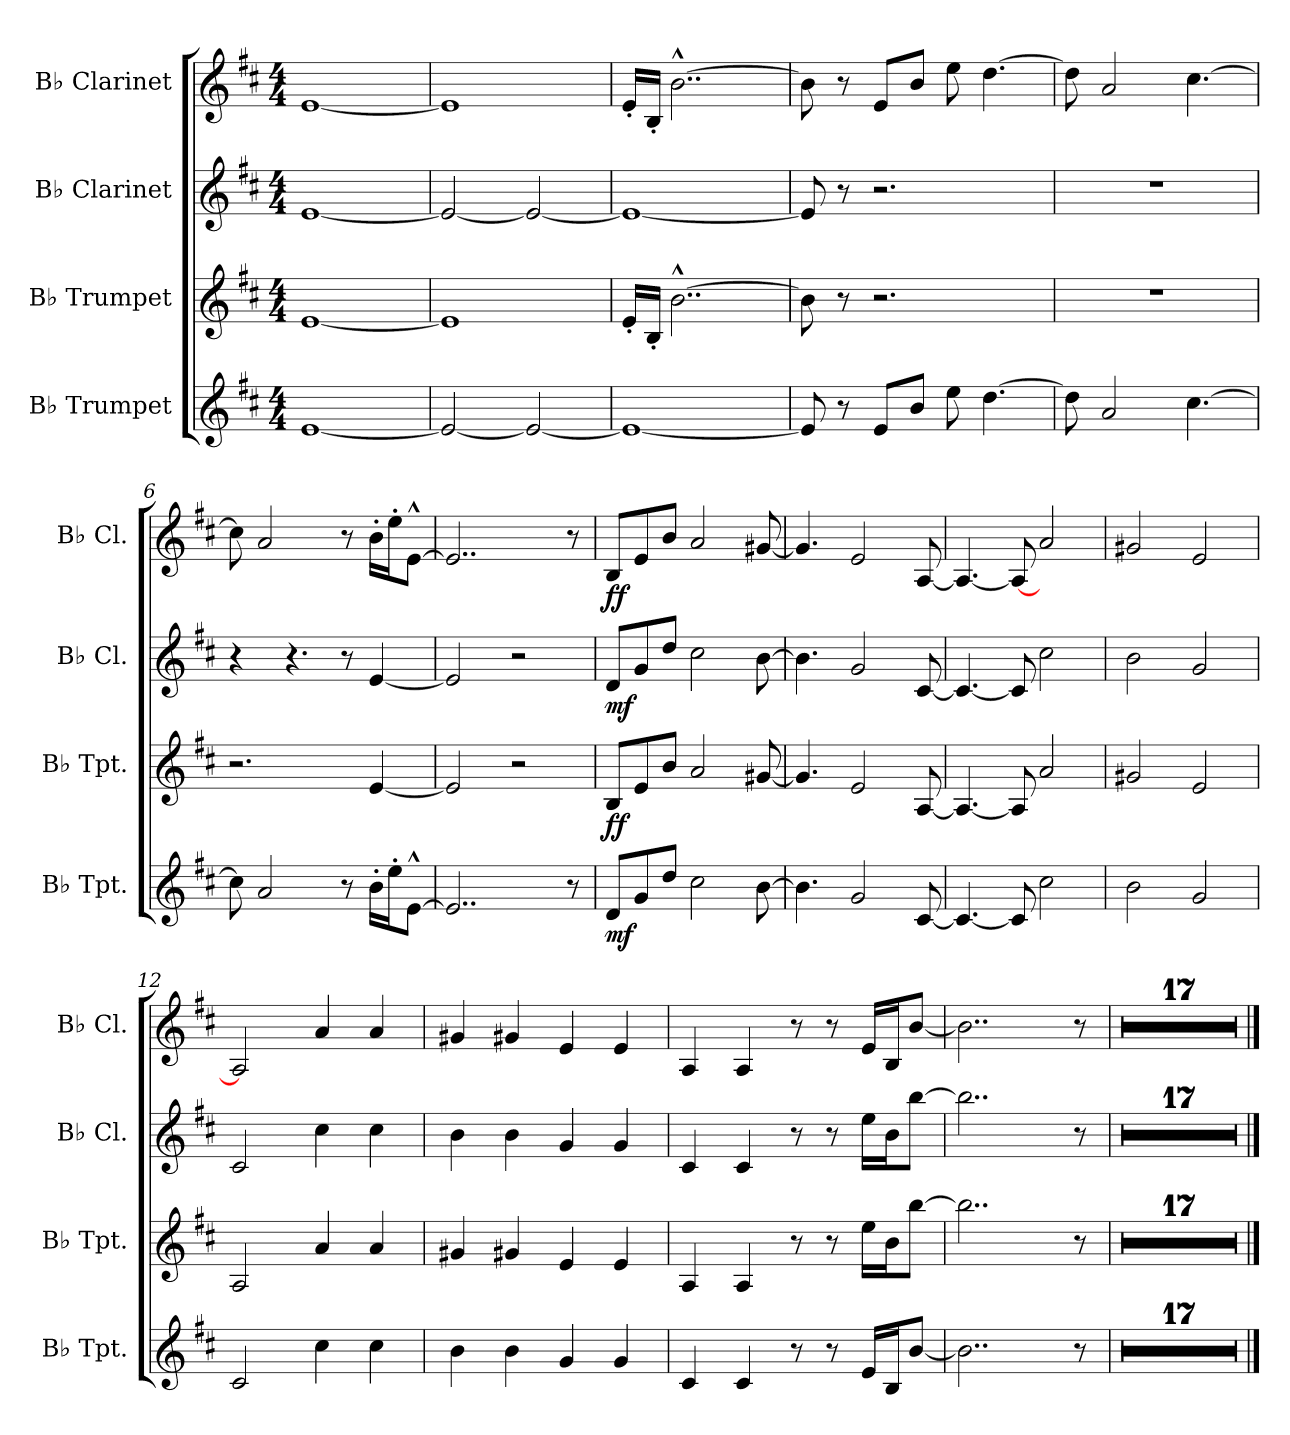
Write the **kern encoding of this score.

**kern	**dynam	**kern	**dynam	**kern	**dynam	**kern	**dynam
*part4	*part4	*part3	*part3	*part2	*part2	*part1	*part1
*staff4	*staff4	*staff3	*staff3	*staff2	*staff2	*staff1	*staff1
*I"B♭ Trumpet	*	*I"B♭ Trumpet	*	*I"B♭ Clarinet	*	*I"B♭ Clarinet	*
*I'B♭ Tpt.	*	*I'B♭ Tpt.	*	*I'B♭ Cl.	*	*I'B♭ Cl.	*
*clefG2	*	*clefG2	*	*clefG2	*	*clefG2	*
*ITrd1c2	*	*ITrd1c2	*	*ITrd1c2	*	*ITrd1c2	*
*k[]	*	*k[]	*	*k[]	*	*k[]	*
*C:	*	*C:	*	*C:	*	*C:	*
*M4/4	*	*M4/4	*	*M4/4	*	*M4/4	*
=1	=1	=1	=1	=1	=1	=1	=1
[1d	.	[1d	.	[1d	.	[1d	.
=2	=2	=2	=2	=2	=2	=2	=2
2d/_	.	1d]	.	2d/_	.	1d]	.
2d/_	.	.	.	2d/_	.	.	.
=3	=3	=3	=3	=3	=3	=3	=3
1d_	.	16d'/LL	.	1d_	.	16d'/LL	.
.	.	16A'/JJ	.	.	.	16A'/JJ	.
.	.	[2..a^^\	.	.	.	[2..a^^\	.
=4	=4	=4	=4	=4	=4	=4	=4
8d/]	.	8a\]	.	8d/]	.	8a\]	.
8r	.	8r	.	8r	.	8r	.
8d/L	.	2.r	.	2.r	.	8d/L	.
8a/J	.	.	.	.	.	8a/J	.
8dd\	.	.	.	.	.	8dd\	.
[4.cc\	.	.	.	.	.	[4.cc\	.
=5	=5	=5	=5	=5	=5	=5	=5
8cc\]	.	1r	.	1r	.	8cc\]	.
2g/	.	.	.	.	.	2g/	.
[4.b\	.	.	.	.	.	[4.b\	.
=6	=6	=6	=6	=6	=6	=6	=6
8b\]	.	2.r	.	4r	.	8b\]	.
2g/	.	.	.	.	.	2g/	.
.	.	.	.	4.r	.	.	.
8r	.	.	.	8r	.	8r	.
16a'\LL	.	[4d/	.	[4d/	.	16a'\LL	.
16dd'\J	.	.	.	.	.	16dd'\J	.
[8d^^\J	.	.	.	.	.	[8d^^\J	.
=7	=7	=7	=7	=7	=7	=7	=7
2..d/]	.	2d/]	.	2d/]	.	2..d/]	.
.	.	2r	.	2r	.	.	.
8r	.	.	.	.	.	8r	.
!!LO:LB:g=z
=8	=8	=8	=8	=8	=8	=8	=8
!	!LO:DY:b	!	!LO:DY:b	!	!LO:DY:b	!	!LO:DY:b
8c/L	mf	8A/L	ff	8c/L	mf	8A/L	ff
8f/	.	8d/	.	8f/	.	8d/	.
8cc/J	.	8a/J	.	8cc/J	.	8a/J	.
2b\	.	2g/	.	2b\	.	2g/	.
[8a\	.	[8f#X/	.	[8a\	.	[8f#X/	.
=9	=9	=9	=9	=9	=9	=9	=9
4.a\]	.	4.f#/]	.	4.a\]	.	4.f#/]	.
2f/	.	2d/	.	2f/	.	2d/	.
[8B/	.	[8G/	.	[8B/	.	[8G/	.
=10	=10	=10	=10	=10	=10	=10	=10
4.B/_	.	4.G/_	.	4.B/_	.	4.G/_	.
8B/]	.	8G/]	.	8B/]	.	8G/_	.
2b\	.	2g/	.	2b\	.	2g/	.
=11	=11	=11	=11	=11	=11	=11	=11
2a\	.	2f#X/	.	2a\	.	2f#X/	.
2f/	.	2d/	.	2f/	.	2d/	.
=12	=12	=12	=12	=12	=12	=12	=12
2B/	.	2G/	.	2B/	.	2G/]	.
4b\	.	4g/	.	4b\	.	4g/	.
4b\	.	4g/	.	4b\	.	4g/	.
=13	=13	=13	=13	=13	=13	=13	=13
4a\	.	4f#X/	.	4a\	.	4f#X/	.
4a\	.	4f#X/	.	4a\	.	4f#X/	.
4f/	.	4d/	.	4f/	.	4d/	.
4f/	.	4d/	.	4f/	.	4d/	.
=14	=14	=14	=14	=14	=14	=14	=14
4B/	.	4G/	.	4B/	.	4G/	.
4B/	.	4G/	.	4B/	.	4G/	.
8r	.	8r	.	8r	.	8r	.
8r	.	8r	.	8r	.	8r	.
16d/LL	.	16dd\LL	.	16dd\LL	.	16d/LL	.
16A/J	.	16a\J	.	16a\J	.	16A/J	.
[8a/J	.	[8aa\J	.	[8aa\J	.	[8a/J	.
=15	=15	=15	=15	=15	=15	=15	=15
2..a\]	.	2..aa\]	.	2..aa\]	.	2..a\]	.
8r	.	8r	.	8r	.	8r	.
!!LO:PB:g=z
=16	=16	=16	=16	=16	=16	=16	=16
1r	.	1r	.	1r	.	1r	.
=17	=17	=17	=17	=17	=17	=17	=17
1r	.	1r	.	1r	.	1r	.
=18	=18	=18	=18	=18	=18	=18	=18
1r	.	1r	.	1r	.	1r	.
=19	=19	=19	=19	=19	=19	=19	=19
1r	.	1r	.	1r	.	1r	.
=20	=20	=20	=20	=20	=20	=20	=20
1r	.	1r	.	1r	.	1r	.
=21	=21	=21	=21	=21	=21	=21	=21
1r	.	1r	.	1r	.	1r	.
=22	=22	=22	=22	=22	=22	=22	=22
1r	.	1r	.	1r	.	1r	.
=23	=23	=23	=23	=23	=23	=23	=23
1r	.	1r	.	1r	.	1r	.
=24	=24	=24	=24	=24	=24	=24	=24
1r	.	1r	.	1r	.	1r	.
=25	=25	=25	=25	=25	=25	=25	=25
1r	.	1r	.	1r	.	1r	.
=26	=26	=26	=26	=26	=26	=26	=26
1r	.	1r	.	1r	.	1r	.
=27	=27	=27	=27	=27	=27	=27	=27
1r	.	1r	.	1r	.	1r	.
=28	=28	=28	=28	=28	=28	=28	=28
1r	.	1r	.	1r	.	1r	.
=29	=29	=29	=29	=29	=29	=29	=29
1r	.	1r	.	1r	.	1r	.
=30	=30	=30	=30	=30	=30	=30	=30
1r	.	1r	.	1r	.	1r	.
=31	=31	=31	=31	=31	=31	=31	=31
1r	.	1r	.	1r	.	1r	.
=32	=32	=32	=32	=32	=32	=32	=32
1r	.	1r	.	1r	.	1r	.
==	==	==	==	==	==	==	==
*-	*-	*-	*-	*-	*-	*-	*-
